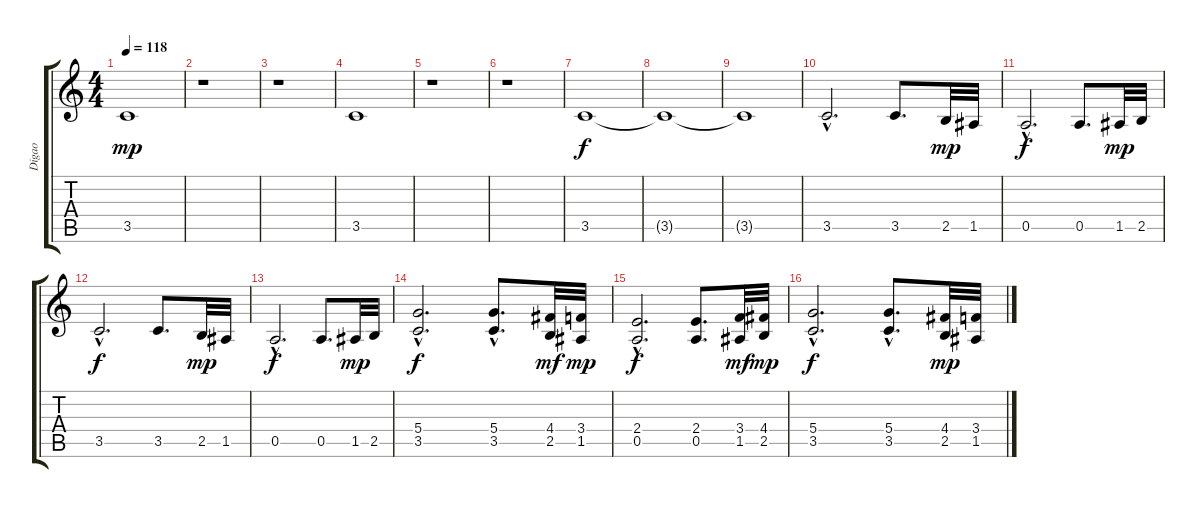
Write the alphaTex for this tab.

\track ("Digao" "Digao") {instrument distortionguitar}
\staff {score tabs}
\tuning (E4 B3 G3 D3 A2 E2) {hide}
\ts (4 4)
\tempo 118
\clef g2
\ks c
3.5.1{dy mp instrument distortionguitar} |
r.1 |
r.1 |
3.5.1 |
r.1 |
r.1 |
3.5.1{dy f} |
3.5{t}.1 |
3.5{t}.1 |
3.5{hac}.2{d} 3.5.8{d} 2.5.32{dy mp} 1.5.32 |
0.5{hac}.2{d dy f} 0.5.8{d} 1.5.32{dy mp} 2.5.32 |
3.5{hac}.2{d dy f} 3.5.8{d} 2.5.32{dy mp} 1.5.32 |
0.5{hac}.2{d dy f} 0.5.8{d} 1.5.32{dy mp} 2.5.32 |
(5.4{hac} 3.5{hac}).2{d dy f} (5.4{hac} 3.5).8{d} (4.4 2.5).32{dy mf} (3.4 1.5).32{dy mp} |
(2.4{hac} 0.5{hac}).2{d dy f} (2.4 0.5).8{d} (3.4 1.5).32{dy mf} (4.4 2.5).32{dy mp} |
(5.4{hac} 3.5{hac}).2{d dy f} (5.4{hac} 3.5).8{d} (4.4 2.5).32{dy mp} (3.4 1.5).32
